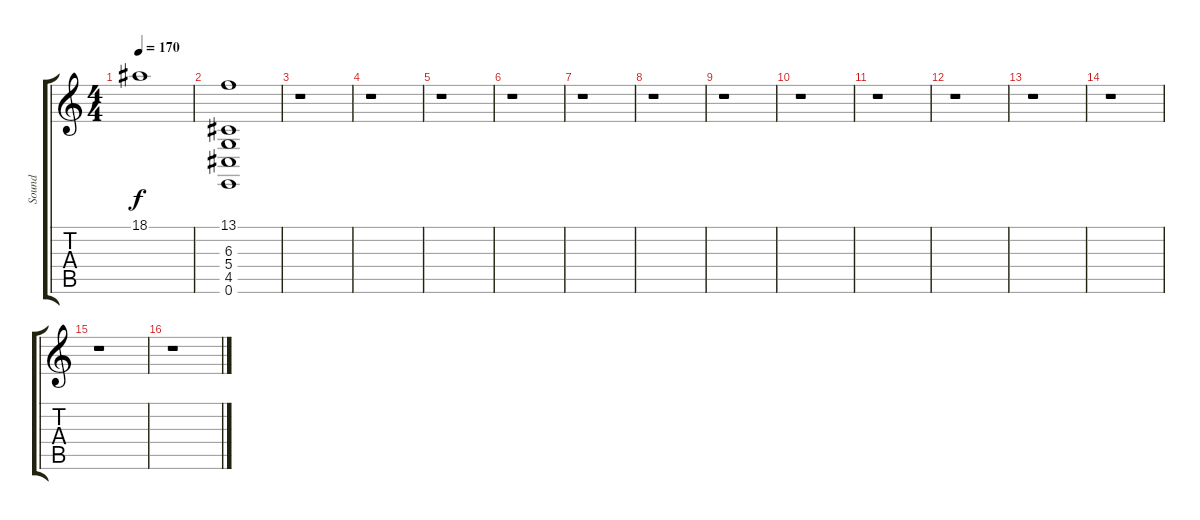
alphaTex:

\track ("Sound" "Sound") {instrument pad2warm}
\staff {score tabs}
\tuning (E4 B3 G3 D3 A2 E2) {hide}
\ts (4 4)
\tempo 170
\clef g2
\ks c
18.1{t}.1{dy f} |
(13.1 6.3 5.4 4.5 0.6).1 |
r.1 |
r.1 |
r.1 |
r.1 |
r.1 |
r.1 |
r.1 |
r.1 |
r.1 |
r.1 |
r.1 |
r.1 |
r.1 |
r.1
